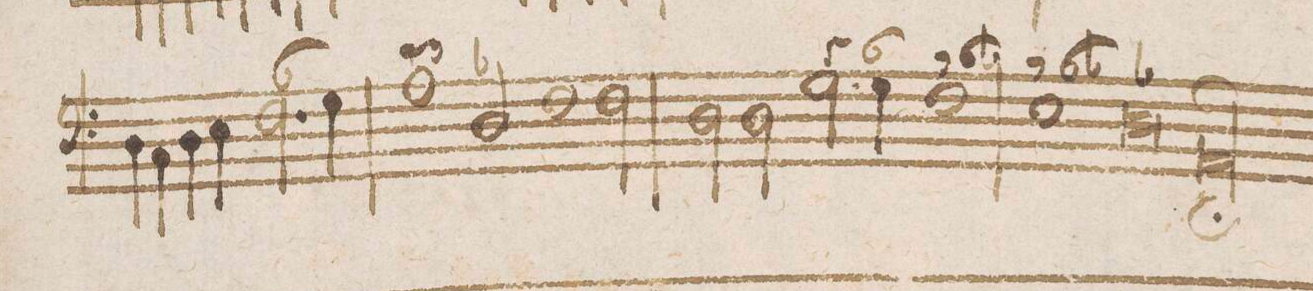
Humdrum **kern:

**kern	**fba	**text
*I"Baſso Continuo pro Org	*	*
*clefF4	*	*
*k[]	*	*
*met(C|)	*	*
*M2/1	*	*
4D\	.	.
4C\	.	.
4D\	.	.
4E\	.	.
2.F\	6	.
4G\	.	.
=42-	=42-	=42-
1A	4	.
.	3	.
2D/	-	.
1F\	.	.
=43-	=43-	=43-
2F\	.	.
2D\	.	.
2D\	.	.
=44-	=44-	=44-
2.G\	5	.
4G\	6	.
1F	7	.
.	-6r	.
=45-	=45-	=45-
1E	7	.
.	6	.
.	-	.
0D	-	.
=46-	=46-	=46-
0AA;;	.	.
==	==	==
*-	*-	*-
